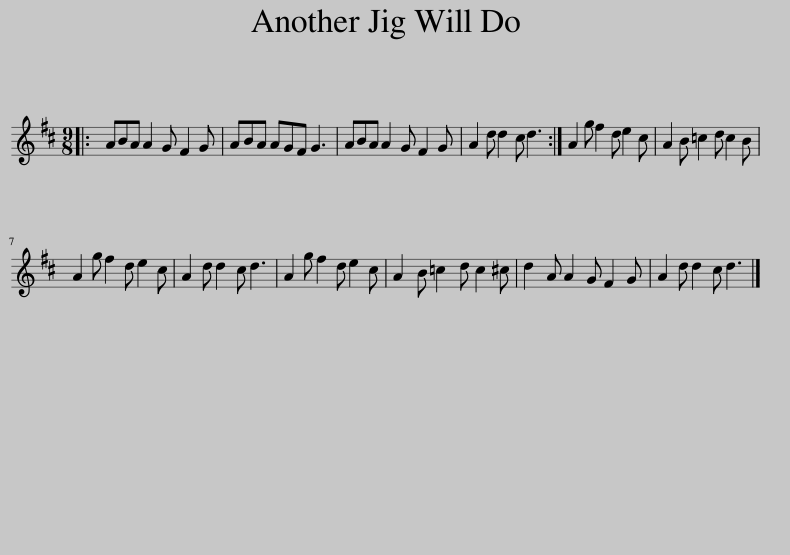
X:1
L:1/8
M:9/8
I:linebreak $
K:D
V:1 treble
V:1
|: ABA A2 G F2 G | ABA AGF G3 | ABA A2 G F2 G | A2 d d2 c d3 :| A2 g f2 d e2 c | %5
 A2 B =c2 d c2 B |$ A2 g f2 d e2 c | A2 d d2 c d3 | A2 g f2 d e2 c | A2 B =c2 d c2 ^c | %10
 d2 A A2 G F2 G | A2 d d2 c d3 |] %12
